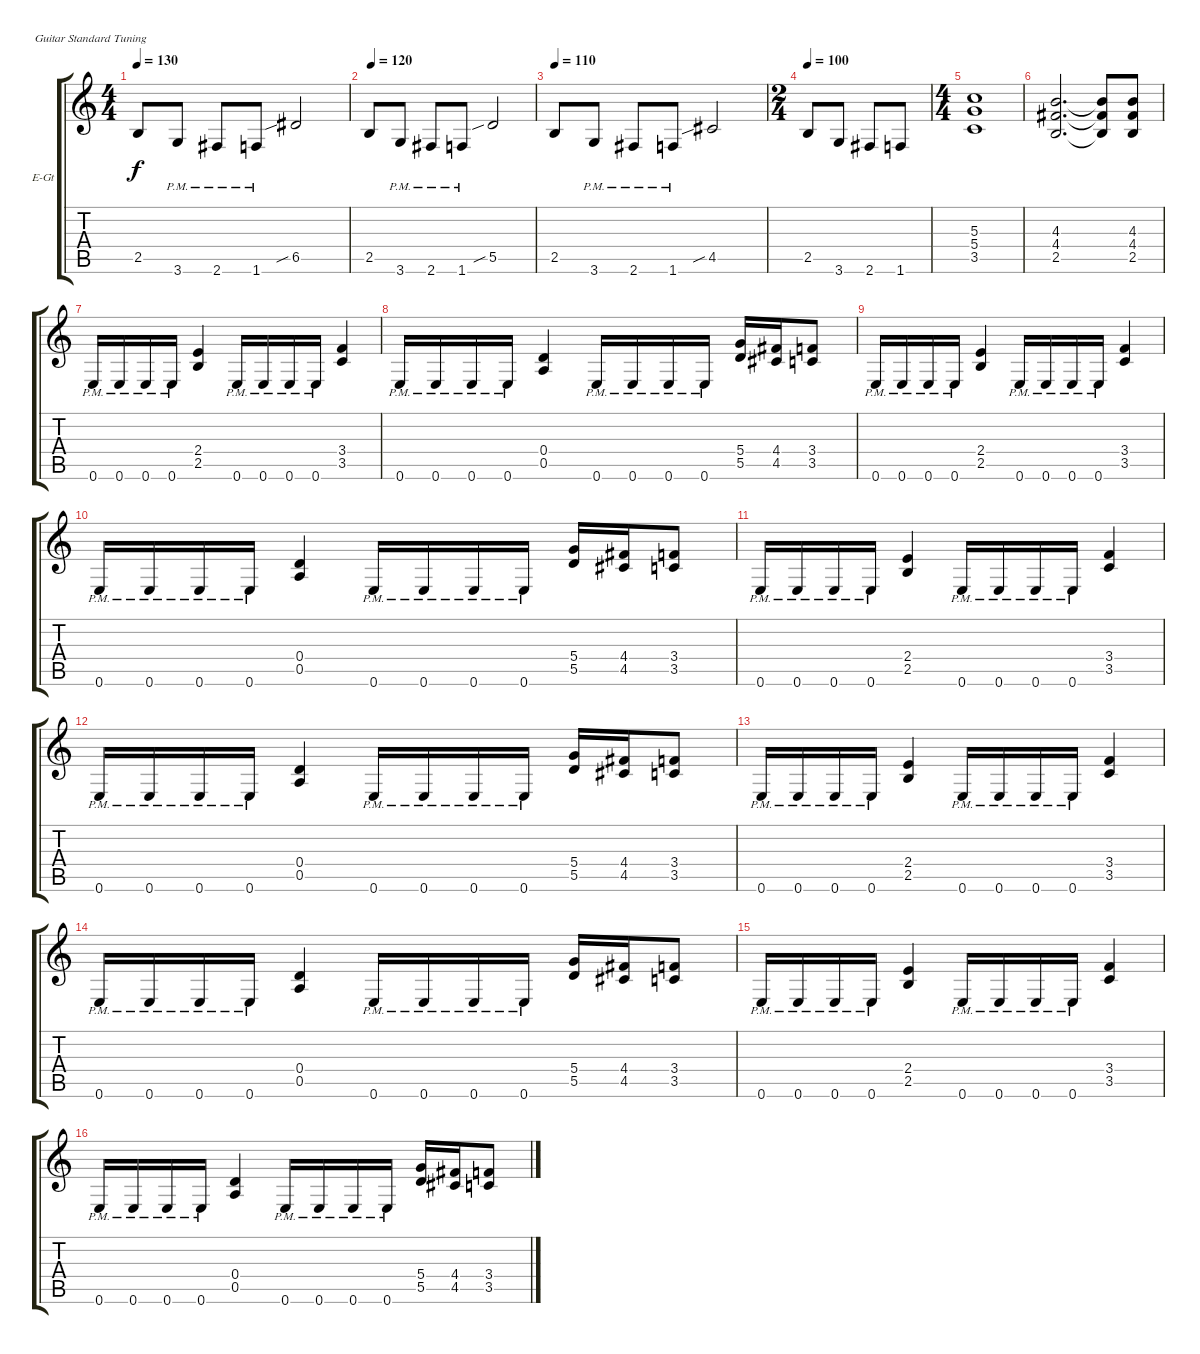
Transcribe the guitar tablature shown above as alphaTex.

\bracketExtendMode groupsimilarinstruments
\firstSystemTrackNameOrientation horizontal
\otherSystemsTrackNameOrientation horizontal
\track ("Dave Mustaine" "E-Gt") {instrument distortionguitar}
\staff {score tabs}
\tuning (E4 B3 G3 D3 A2 E2)
\ts (4 4)
\tempo 130
\clef g2
\ks c
2.5.8{dy f} 3.6{pm}.8 2.6{pm}.8 1.6{pm}.8 6.5{sib}.2 |
\tempo (120 0.01875)
2.5.8 3.6{pm}.8 2.6{pm}.8 1.6{pm}.8 5.5{sib}.2 |
\tempo (110 0.00625)
2.5.8 3.6{pm}.8 2.6{pm}.8 1.6{pm}.8 4.5{sib}.2 |
\ts (2 4)
\tempo (100 0.00625)
2.5.8 3.6.8 2.6.8 1.6.8 |
\ts (4 4)
(5.3 5.4 3.5).1 |
(4.3 4.4 2.5).2{d} (4.3{t} 4.4{t} 2.5{t}).8 (4.3 4.4 2.5).8 |
0.6{pm}.16 0.6{pm}.16 0.6{pm}.16 0.6{pm}.16 (2.4 2.5).4 0.6{pm}.16 0.6{pm}.16 0.6{pm}.16 0.6{pm}.16 (3.4 3.5).4 |
0.6{pm}.16 0.6{pm}.16 0.6{pm}.16 0.6{pm}.16 (0.4 0.5).4 0.6{pm}.16 0.6{pm}.16 0.6{pm}.16 0.6{pm}.16 (5.4 5.5).16 (4.4 4.5).16 (3.4 3.5).8 |
0.6{pm}.16 0.6{pm}.16 0.6{pm}.16 0.6{pm}.16 (2.4 2.5).4 0.6{pm}.16 0.6{pm}.16 0.6{pm}.16 0.6{pm}.16 (3.4 3.5).4 |
0.6{pm}.16 0.6{pm}.16 0.6{pm}.16 0.6{pm}.16 (0.4 0.5).4 0.6{pm}.16 0.6{pm}.16 0.6{pm}.16 0.6{pm}.16 (5.4 5.5).16 (4.4 4.5).16 (3.4 3.5).8 |
0.6{pm}.16 0.6{pm}.16 0.6{pm}.16 0.6{pm}.16 (2.4 2.5).4 0.6{pm}.16 0.6{pm}.16 0.6{pm}.16 0.6{pm}.16 (3.4 3.5).4 |
0.6{pm}.16 0.6{pm}.16 0.6{pm}.16 0.6{pm}.16 (0.4 0.5).4 0.6{pm}.16 0.6{pm}.16 0.6{pm}.16 0.6{pm}.16 (5.4 5.5).16 (4.4 4.5).16 (3.4 3.5).8 |
0.6{pm}.16 0.6{pm}.16 0.6{pm}.16 0.6{pm}.16 (2.4 2.5).4 0.6{pm}.16 0.6{pm}.16 0.6{pm}.16 0.6{pm}.16 (3.4 3.5).4 |
0.6{pm}.16 0.6{pm}.16 0.6{pm}.16 0.6{pm}.16 (0.4 0.5).4 0.6{pm}.16 0.6{pm}.16 0.6{pm}.16 0.6{pm}.16 (5.4 5.5).16 (4.4 4.5).16 (3.4 3.5).8 |
0.6{pm}.16 0.6{pm}.16 0.6{pm}.16 0.6{pm}.16 (2.4 2.5).4 0.6{pm}.16 0.6{pm}.16 0.6{pm}.16 0.6{pm}.16 (3.4 3.5).4 |
0.6{pm}.16 0.6{pm}.16 0.6{pm}.16 0.6{pm}.16 (0.4 0.5).4 0.6{pm}.16 0.6{pm}.16 0.6{pm}.16 0.6{pm}.16 (5.4 5.5).16 (4.4 4.5).16 (3.4 3.5).8
